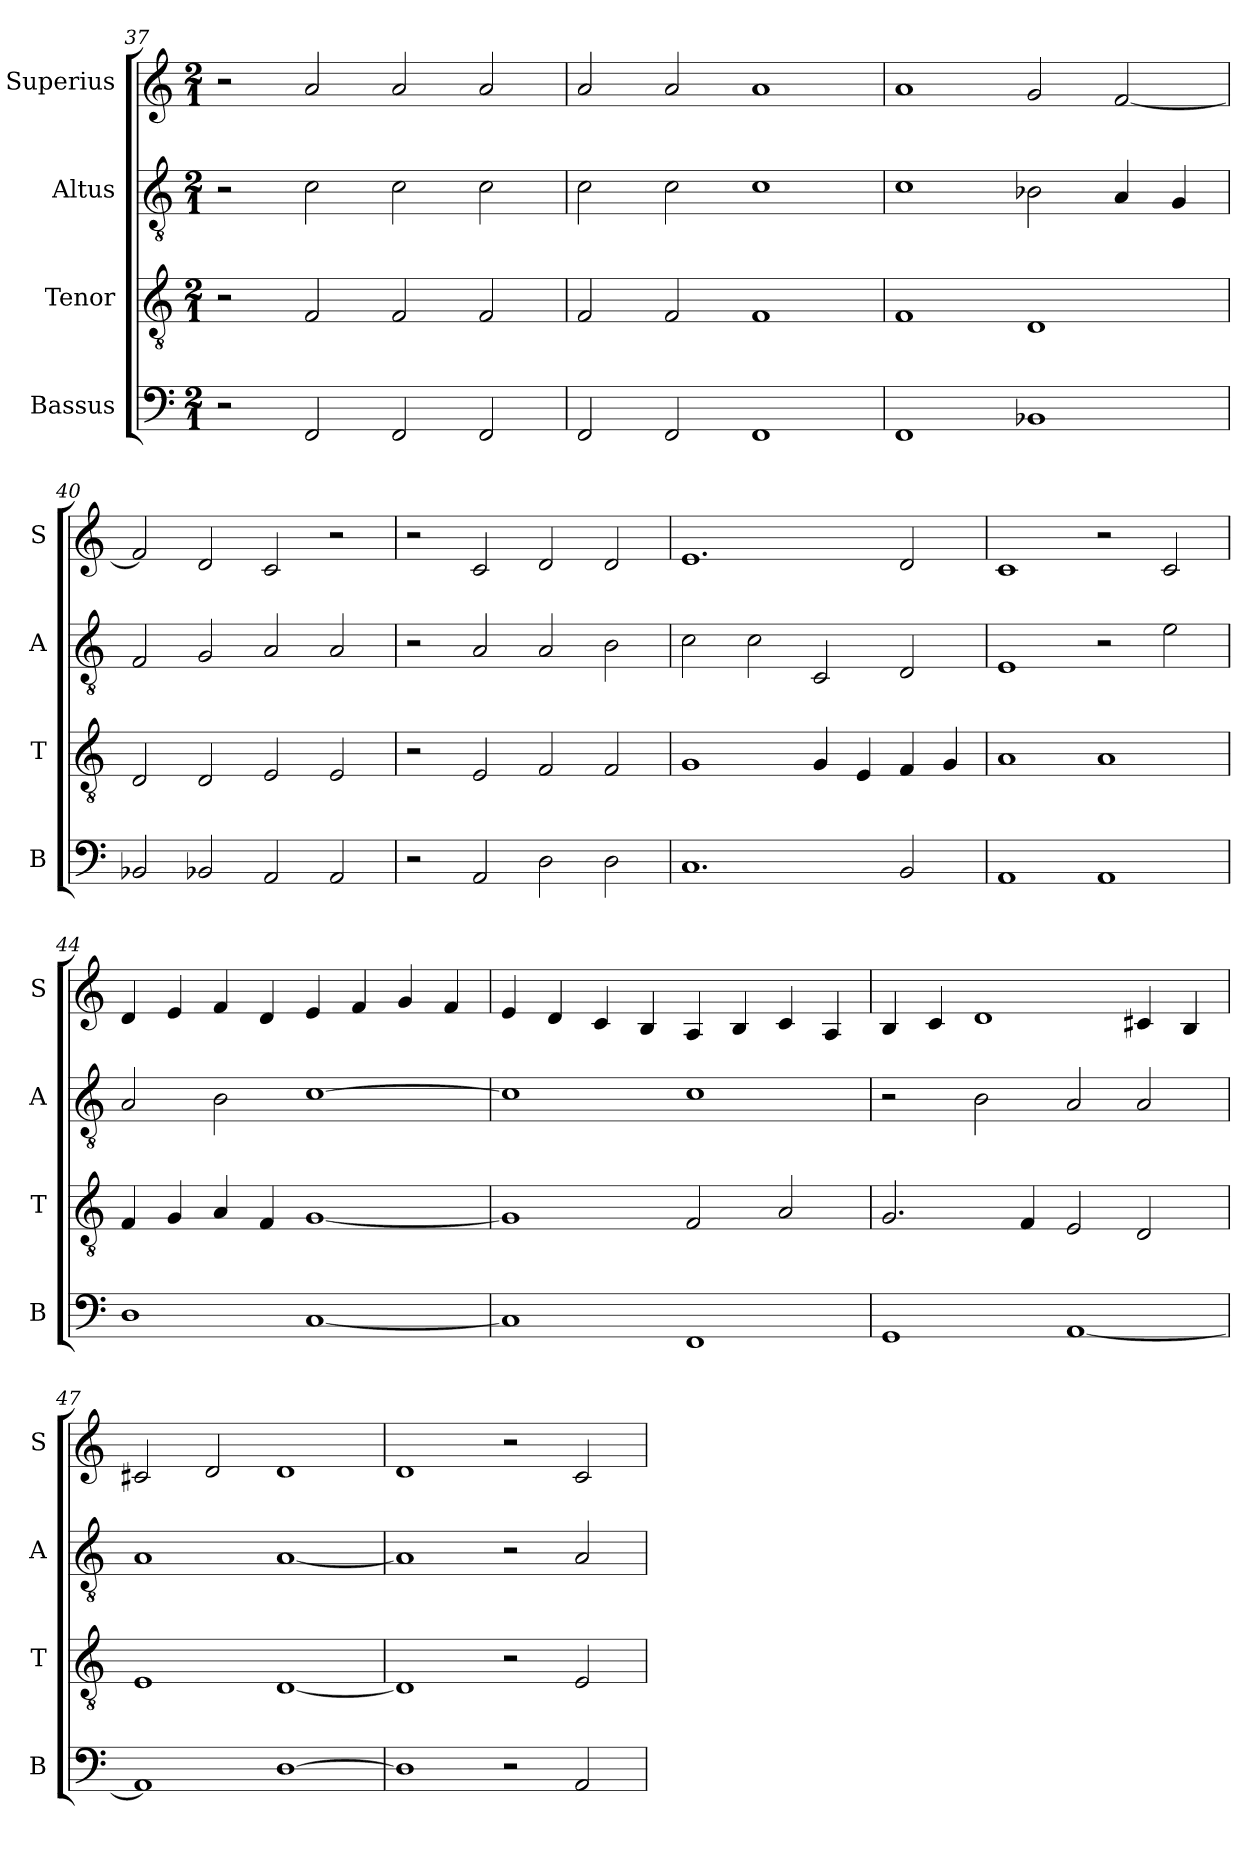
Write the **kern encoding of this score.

**kern	**kern	**kern	**kern
*part4	*part3	*part2	*part1
*staff4	*staff3	*staff2	*staff1
*I"Bassus	*I"Tenor	*I"Altus	*I"Superius
*I'B	*I'T	*I'A	*I'S
*clefF4	*clefGv2	*clefGv2	*clefG2
*k[]	*k[]	*k[]	*k[]
*C:	*C:	*C:	*C:
*M2/1	*M2/1	*M2/1	*M2/1
=37	=37	=37	=37
2r	2r	2r	2r
2FF	2F	2c	2a
2FF	2F	2c	2a
2FF	2F	2c	2a
=38	=38	=38	=38
2FF	2F	2c	2a
2FF	2F	2c	2a
1FF	1F	1c	1a
=39	=39	=39	=39
1FF	1F	1c	1a
1BB-X	1D	2B-X	2g
.	.	4A	[2f
.	.	4G	.
=40	=40	=40	=40
2BB-X	2D	2F	2f]
2BB-X	2D	2G	2d
2AA	2E	2A	2c
2AA	2E	2A	2r
=41	=41	=41	=41
2r	2r	2r	2r
2AA	2E	2A	2c
2D	2F	2A	2d
2D	2F	2B	2d
=42	=42	=42	=42
1.C	1G	2c	1.e
.	.	2c	.
.	4G	2C	.
.	4E	.	.
2BB	4F	2D	2d
.	4G	.	.
=43	=43	=43	=43
1AA	1A	1E	1c
1AA	1A	2r	2r
.	.	2e	2c
=44	=44	=44	=44
1D	4F	2A	4d
.	4G	.	4e
.	4A	2B	4f
.	4F	.	4d
[1C	[1G	[1c	4e
.	.	.	4f
.	.	.	4g
.	.	.	4f
=45	=45	=45	=45
1C]	1G]	1c]	4e
.	.	.	4d
.	.	.	4c
.	.	.	4B
1FF	2F	1c	4A
.	.	.	4B
.	2A	.	4c
.	.	.	4A
=46	=46	=46	=46
1GG	2.G	2r	4B
.	.	.	4c
.	.	2B	1d
.	4F	.	.
[1AA	2E	2A	.
.	2D	2A	4c#X
.	.	.	4B
=47	=47	=47	=47
1AA]	1E	1A	2c#X
.	.	.	2d
[1D	[1D	[1A	1d
=48	=48	=48	=48
1D]	1D]	1A]	1d
2r	2r	2r	2r
2AA	2E	2A	2c
=	=	=	=
*-	*-	*-	*-
